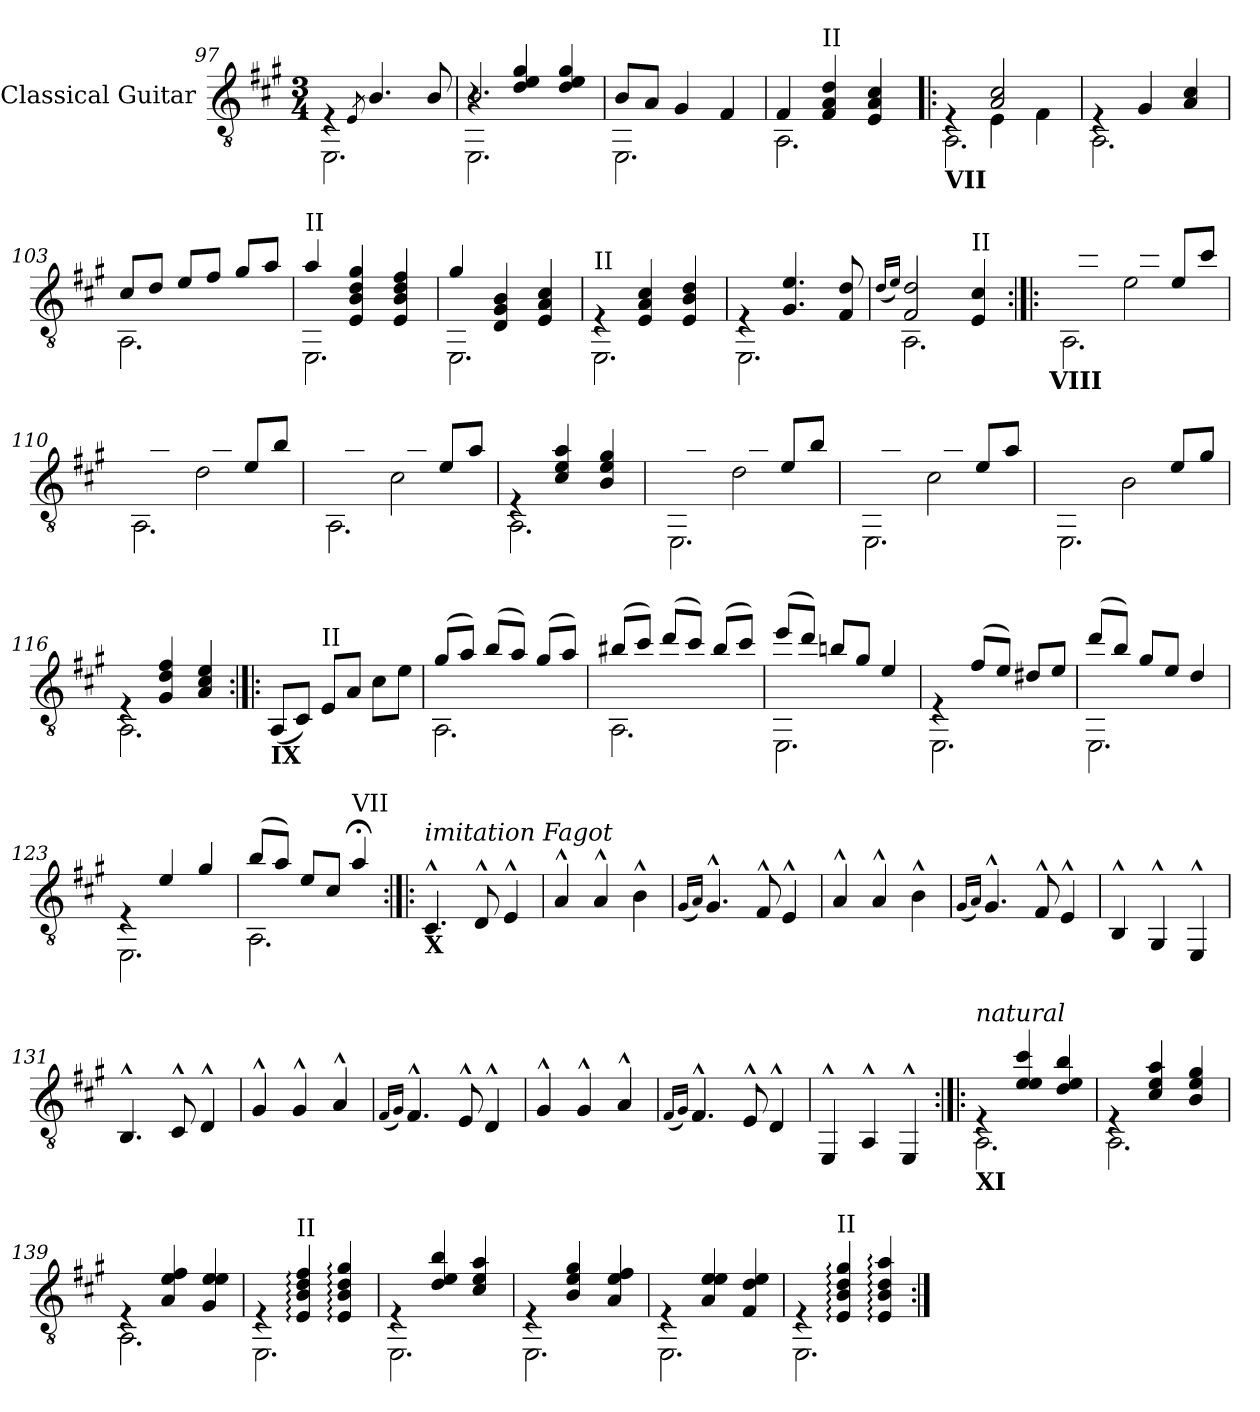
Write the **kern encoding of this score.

**kern
*part1
*staff1
*I"Classical Guitar
*I'Guit.
*clefGv2
*k[f#c#g#]
*M3/4
=97
*^
4rE	2.EE\
8qE/	.
4.B/	.
8B/	.
=98	=98
*	*^
4r	2.EE\	2.B/
4d/ 4e/ 4g#/	.	.
4d/ 4e/ 4g#/	.	.
*	*v	*v
=99	=99
8B/L	2.EE\
8A/J	.
4G#/	.
4F#/	.
=100	=100
4F#/	2.AA\
!LO:TX:a:t=II	!
4F#/ 4A/ 4d/	.
4E/ 4A/ 4c#/	.
*v	*v
=101!|:
*MM210
*^
*	*^
!LO:TX:b:B:t=VII	!	!
4rE	2.AA\	4ryy
2A/ 2c#/	.	4E\
.	.	4F#\
*	*v	*v
=102	=102
4rE	2.AA\
4G#/	.
4A/ 4c#/	.
=103	=103
8c#/L	2.AA\
8d/J	.
8e/L	.
8f#/J	.
8g#/L	.
8a/J	.
!!LO:LB:g=z	!!
=104	=104
!LO:TX:a:t=II	!
4a/	2.EE\
4E/ 4B/ 4d/ 4g#/	.
4E/ 4B/ 4d/ 4f#/	.
=105	=105
4g#/	2.EE\
4D/ 4G#/ 4B/	.
4E/ 4A/ 4c#/	.
=106	=106
!LO:TX:a:t=II	!
4rE	2.EE\
4E/ 4A/ 4c#/	.
4E/ 4B/ 4d/	.
=107	=107
4rE	2.EE\
4.G#/ 4.e/	.
8F#/ 8d/	.
=108	=108
(16qd/LL	.
16qe/JJ)	.
2F#/ 2d/	2.AA\
!LO:TX:a:t=II	!
4E/ 4c#/	.
!!LO:PB:g=z	!!
=109:|!|:	=109:|!|:
*	*^
!LO:TX:b:B:t=VIII	!	!
8AA/Lyy	2.AA\	4ryy
8cc#/J	.	.
8e/Lyy	.	2e\
8cc#/J	.	.
8e/L	.	.
8cc#/J	.	.
=110	=110	=110
8AA/Lyy	2.AA\	4ryy
8b/J	.	.
8d/Lyy	.	2d\
8b/J	.	.
8e/L	.	.
8b/J	.	.
=111	=111	=111
8AA/Lyy	2.AA\	4ryy
8a/J	.	.
8c#/Lyy	.	2c#\
8a/J	.	.
8e/L	.	.
8a/J	.	.
*	*v	*v
=112	=112
4rE	2.AA\
4c#/ 4e/ 4a/	.
4B/ 4e/ 4g#/	.
=113	=113
*	*^
8EE/Lyy	2.EE\	4ryy
8b/J	.	.
8d/Lyy	.	2d\
8b/J	.	.
8e/L	.	.
8b/J	.	.
!!LO:LB:g=z	!!	!!
=114	=114	=114
8EE/Lyy	2.EE\	4ryy
8a/J	.	.
8c#/Lyy	.	2c#\
8a/J	.	.
8e/L	.	.
8a/J	.	.
=115	=115	=115
8EE/Lyy	2.EE\	4ryy
8g#/J	.	.
8B/Lyy	.	2B\
8g#/J	.	.
8e/L	.	.
8g#/J	.	.
*	*v	*v
=116	=116
4rE	2.AA\
4G#/ 4d/ 4f#/	.
4A/ 4c#/ 4e/	.
*v	*v
=117:|!|:
!LO:TX:b:B:t=IX
(8AA/L
8C#/J)
!LO:TX:a:t=II
8E/L
8A/J
8c#\L
8e\J
=118
*^
(8g#/L	2.AA\
8a/J)	.
(8b/L	.
8a/J)	.
(8g#/L	.
8a/J)	.
!!LO:LB:g=z	!!
=119	=119
(8b#X/L	2.AA\
8cc#/J)	.
(8dd/L	.
8cc#/J)	.
(8b#/L	.
8cc#/J)	.
=120	=120
(8ee/L	2.EE\
8dd/J)	.
8bn/L	.
8g#/J	.
4e/	.
=121	=121
4rE	2.EE\
(8f#/L	.
8e/J)	.
8d#X/L	.
8e/J	.
=122	=122
(8dd/L	2.EE\
8b/J)	.
8g#/L	.
8e/J	.
4d/	.
=123	=123
4rE	2.EE\
4e/	.
4g#/	.
=124	=124
(8b/L	2.AA\
8a/J)	.
8e/L	.
8c#/J	.
!LO:TX:a:t=VII	!
4a;</	.
*v	*v
!!LO:LB:g=z
=125:|!|:
!LO:TX:a:i:t=imitation Fagot
!LO:TX:b:B:t=X
4.C#^^/
8D^^/
4E^^/
=126
4A^^/
4A^^/
4B^^\
=127
(16qG#/LL
16qA/JJ)
4.G#^^/
8F#^^/
4E^^/
=128
4A^^/
4A^^/
4B^^\
=129
(16qG#/LL
16qA/JJ)
4.G#^^/
8F#^^/
4E^^/
=130
4BB^^/
4GG#^^/
4EE^^/
=131
4.BB^^/
8C#^^/
4D^^/
!!LO:LB:g=z
=132
4G#^^/
4G#^^/
4A^^/
=133
(16qF#/LL
16qG#/JJ)
4.F#^^/
8E^^/
4D^^/
=134
4G#^^/
4G#^^/
4A^^/
=135
(16qF#/LL
16qG#/JJ)
4.F#^^/
8E^^/
4D^^/
=136
4EE^^/
4AA^^/
4EE^^/
=137:|!|:
*^
!LO:TX:b:B:t=XI	!
!LO:TX:a:i:t=natural	!
4rE	2.AA\
4e/ 4e/ 4cc#/	.
4d/ 4e/ 4b/	.
!!LO:LB:g=z	!!
=138	=138
4rE	2.AA\
4c#/ 4e/ 4a/	.
4B/ 4e/ 4g#/	.
=139	=139
4rE	2.AA\
4A/ 4e/ 4f#/	.
4G#/ 4e/ 4e/	.
=140	=140
4rE	2.EE\
!LO:TX:a:t=II	!
4E/: 4B/: 4d/: 4f#/:	.
4E/: 4B/: 4d/: 4g#/:	.
=141	=141
4rE	2.EE\
4d/ 4e/ 4b/	.
4c#/ 4e/ 4a/	.
=142	=142
4rE	2.EE\
4B/ 4e/ 4g#/	.
4A/ 4e/ 4f#/	.
=143	=143
4rE	2.EE\
4A/ 4e/ 4e/	.
4F#/ 4d/ 4e/	.
=144	=144
4rE	2.EE\
!LO:TX:a:t=II	!
4E/: 4B/: 4d/: 4g#/:	.
4E/: 4B/: 4d/: 4a/:	.
*v	*v
=:|!
*-
